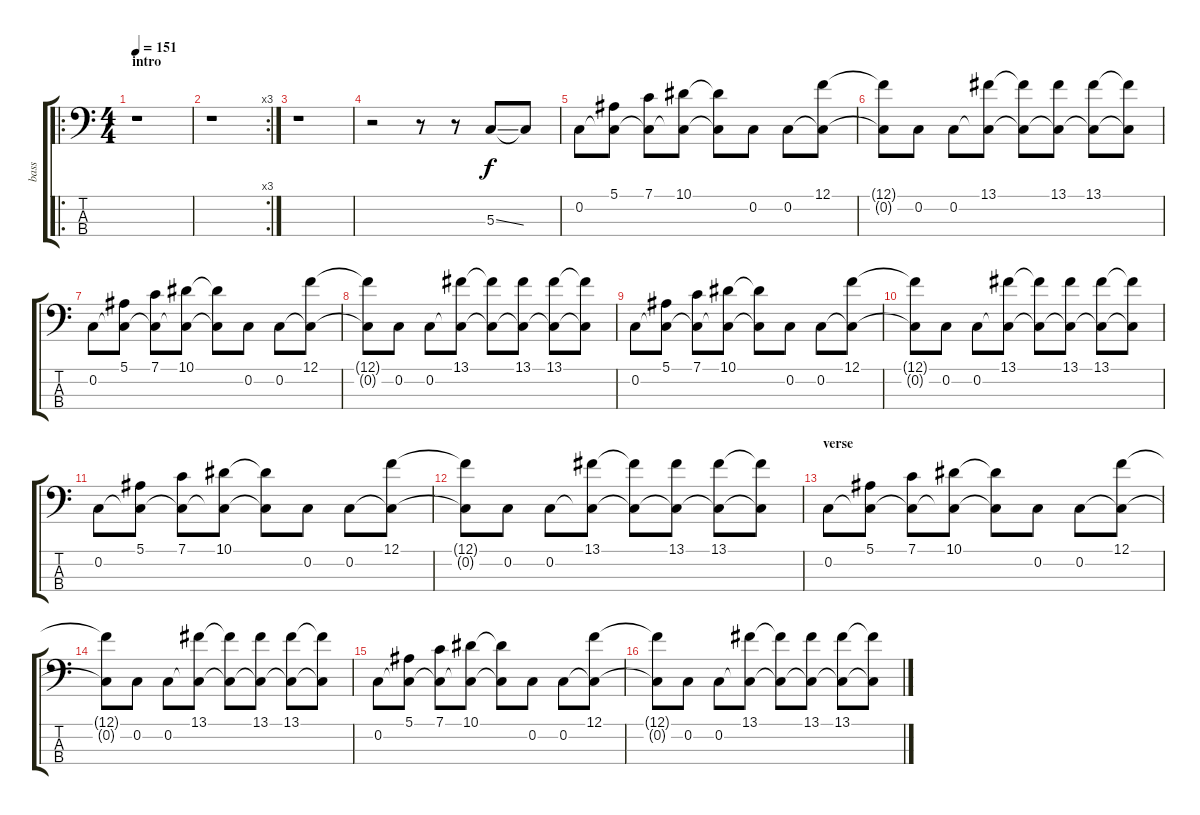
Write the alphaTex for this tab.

\track ("bass" "bass") {instrument electricbassfinger}
\staff {score tabs}
\tuning (F2 C2 G1 D1) {hide}
\ro
\ts (4 4)
\section ("" "intro")
\tempo 151
\clef f4
\ks c
r.1{dy f instrument electricbassfinger} |
\rc 3
r.1 |
r.1 |
r.2 r.8 r.8 5.3{ss}.8 5.3{t}.8 |
0.2.8 (5.1 0.2{t}).8 (7.1 0.2{t}).8 (10.1 0.2{t}).8 (10.1{t} 0.2{t}).8 0.2.8 0.2.8 (12.1 0.2{t}).8 |
(12.1{t} 0.2{t}).8 0.2.8 0.2.8 (13.1 0.2{t}).8 (13.1{t} 0.2{t}).8 (13.1 0.2{t}).8 (13.1 0.2{t}).8 (13.1{t} 0.2{t}).8 |
0.2.8 (5.1 0.2{t}).8 (7.1 0.2{t}).8 (10.1 0.2{t}).8 (10.1{t} 0.2{t}).8 0.2.8 0.2.8 (12.1 0.2{t}).8 |
(12.1{t} 0.2{t}).8 0.2.8 0.2.8 (13.1 0.2{t}).8 (13.1{t} 0.2{t}).8 (13.1 0.2{t}).8 (13.1 0.2{t}).8 (13.1{t} 0.2{t}).8 |
0.2.8 (5.1 0.2{t}).8 (7.1 0.2{t}).8 (10.1 0.2{t}).8 (10.1{t} 0.2{t}).8 0.2.8 0.2.8 (12.1 0.2{t}).8 |
(12.1{t} 0.2{t}).8 0.2.8 0.2.8 (13.1 0.2{t}).8 (13.1{t} 0.2{t}).8 (13.1 0.2{t}).8 (13.1 0.2{t}).8 (13.1{t} 0.2{t}).8 |
0.2.8 (5.1 0.2{t}).8 (7.1 0.2{t}).8 (10.1 0.2{t}).8 (10.1{t} 0.2{t}).8 0.2.8 0.2.8 (12.1 0.2{t}).8 |
(12.1{t} 0.2{t}).8 0.2.8 0.2.8 (13.1 0.2{t}).8 (13.1{t} 0.2{t}).8 (13.1 0.2{t}).8 (13.1 0.2{t}).8 (13.1{t} 0.2{t}).8 |
\section ("" "verse")
0.2.8 (5.1 0.2{t}).8 (7.1 0.2{t}).8 (10.1 0.2{t}).8 (10.1{t} 0.2{t}).8 0.2.8 0.2.8 (12.1 0.2{t}).8 |
(12.1{t} 0.2{t}).8 0.2.8 0.2.8 (13.1 0.2{t}).8 (13.1{t} 0.2{t}).8 (13.1 0.2{t}).8 (13.1 0.2{t}).8 (13.1{t} 0.2{t}).8 |
0.2.8 (5.1 0.2{t}).8 (7.1 0.2{t}).8 (10.1 0.2{t}).8 (10.1{t} 0.2{t}).8 0.2.8 0.2.8 (12.1 0.2{t}).8 |
(12.1{t} 0.2{t}).8 0.2.8 0.2.8 (13.1 0.2{t}).8 (13.1{t} 0.2{t}).8 (13.1 0.2{t}).8 (13.1 0.2{t}).8 (13.1{t} 0.2{t}).8
